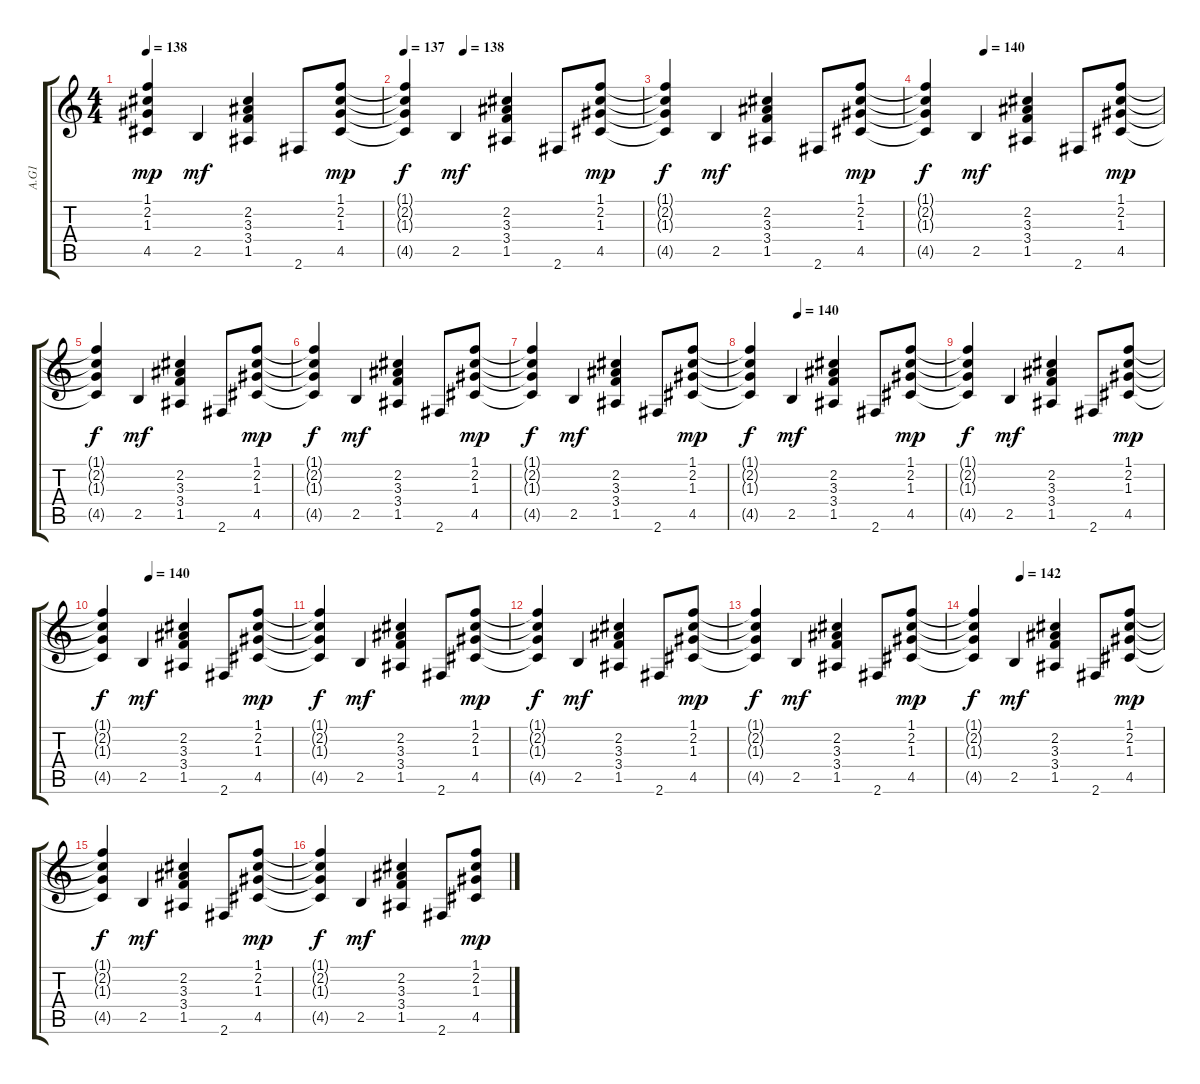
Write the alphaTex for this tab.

\track ("A.G1" "A.G1") {instrument acousticguitarsteel}
\staff {score tabs}
\tuning (E4 B3 G3 D3 A2 E2) {hide}
\ts (4 4)
\tempo 138
\clef g2
\ks c
(1.1 2.2 1.3 4.5).4{dy mp} 2.5.4{dy mf} (2.2 3.3 3.4 1.5).4 2.6.8 (1.1 2.2 1.3 4.5).8{dy mp} |
\tempo 137
\tempo (138 0.25)
(1.1{t} 2.2{t} 1.3{t} 4.5{t}).4{dy f} 2.5.4{dy mf} (2.2 3.3 3.4 1.5).4 2.6.8 (1.1 2.2 1.3 4.5).8{dy mp} |
(1.1{t} 2.2{t} 1.3{t} 4.5{t}).4{dy f} 2.5.4{dy mf} (2.2 3.3 3.4 1.5).4 2.6.8 (1.1 2.2 1.3 4.5).8{dy mp} |
\tempo (140 0.25)
(1.1{t} 2.2{t} 1.3{t} 4.5{t}).4{dy f} 2.5.4{dy mf} (2.2 3.3 3.4 1.5).4 2.6.8 (1.1 2.2 1.3 4.5).8{dy mp} |
(1.1{t} 2.2{t} 1.3{t} 4.5{t}).4{dy f} 2.5.4{dy mf} (2.2 3.3 3.4 1.5).4 2.6.8 (1.1 2.2 1.3 4.5).8{dy mp} |
(1.1{t} 2.2{t} 1.3{t} 4.5{t}).4{dy f} 2.5.4{dy mf} (2.2 3.3 3.4 1.5).4 2.6.8 (1.1 2.2 1.3 4.5).8{dy mp} |
(1.1{t} 2.2{t} 1.3{t} 4.5{t}).4{dy f} 2.5.4{dy mf} (2.2 3.3 3.4 1.5).4 2.6.8 (1.1 2.2 1.3 4.5).8{dy mp} |
\tempo (140 0.25)
(1.1{t} 2.2{t} 1.3{t} 4.5{t}).4{dy f} 2.5.4{dy mf} (2.2 3.3 3.4 1.5).4 2.6.8 (1.1 2.2 1.3 4.5).8{dy mp} |
(1.1{t} 2.2{t} 1.3{t} 4.5{t}).4{dy f} 2.5.4{dy mf} (2.2 3.3 3.4 1.5).4 2.6.8 (1.1 2.2 1.3 4.5).8{dy mp} |
\tempo (140 0.25)
(1.1{t} 2.2{t} 1.3{t} 4.5{t}).4{dy f} 2.5.4{dy mf} (2.2 3.3 3.4 1.5).4 2.6.8 (1.1 2.2 1.3 4.5).8{dy mp} |
(1.1{t} 2.2{t} 1.3{t} 4.5{t}).4{dy f} 2.5.4{dy mf} (2.2 3.3 3.4 1.5).4 2.6.8 (1.1 2.2 1.3 4.5).8{dy mp} |
(1.1{t} 2.2{t} 1.3{t} 4.5{t}).4{dy f} 2.5.4{dy mf} (2.2 3.3 3.4 1.5).4 2.6.8 (1.1 2.2 1.3 4.5).8{dy mp} |
(1.1{t} 2.2{t} 1.3{t} 4.5{t}).4{dy f} 2.5.4{dy mf} (2.2 3.3 3.4 1.5).4 2.6.8 (1.1 2.2 1.3 4.5).8{dy mp} |
\tempo (142 0.25)
(1.1{t} 2.2{t} 1.3{t} 4.5{t}).4{dy f} 2.5.4{dy mf} (2.2 3.3 3.4 1.5).4 2.6.8 (1.1 2.2 1.3 4.5).8{dy mp} |
(1.1{t} 2.2{t} 1.3{t} 4.5{t}).4{dy f} 2.5.4{dy mf} (2.2 3.3 3.4 1.5).4 2.6.8 (1.1 2.2 1.3 4.5).8{dy mp} |
(1.1{t} 2.2{t} 1.3{t} 4.5{t}).4{dy f} 2.5.4{dy mf} (2.2 3.3 3.4 1.5).4 2.6.8 (1.1 2.2 1.3 4.5).8{dy mp}
